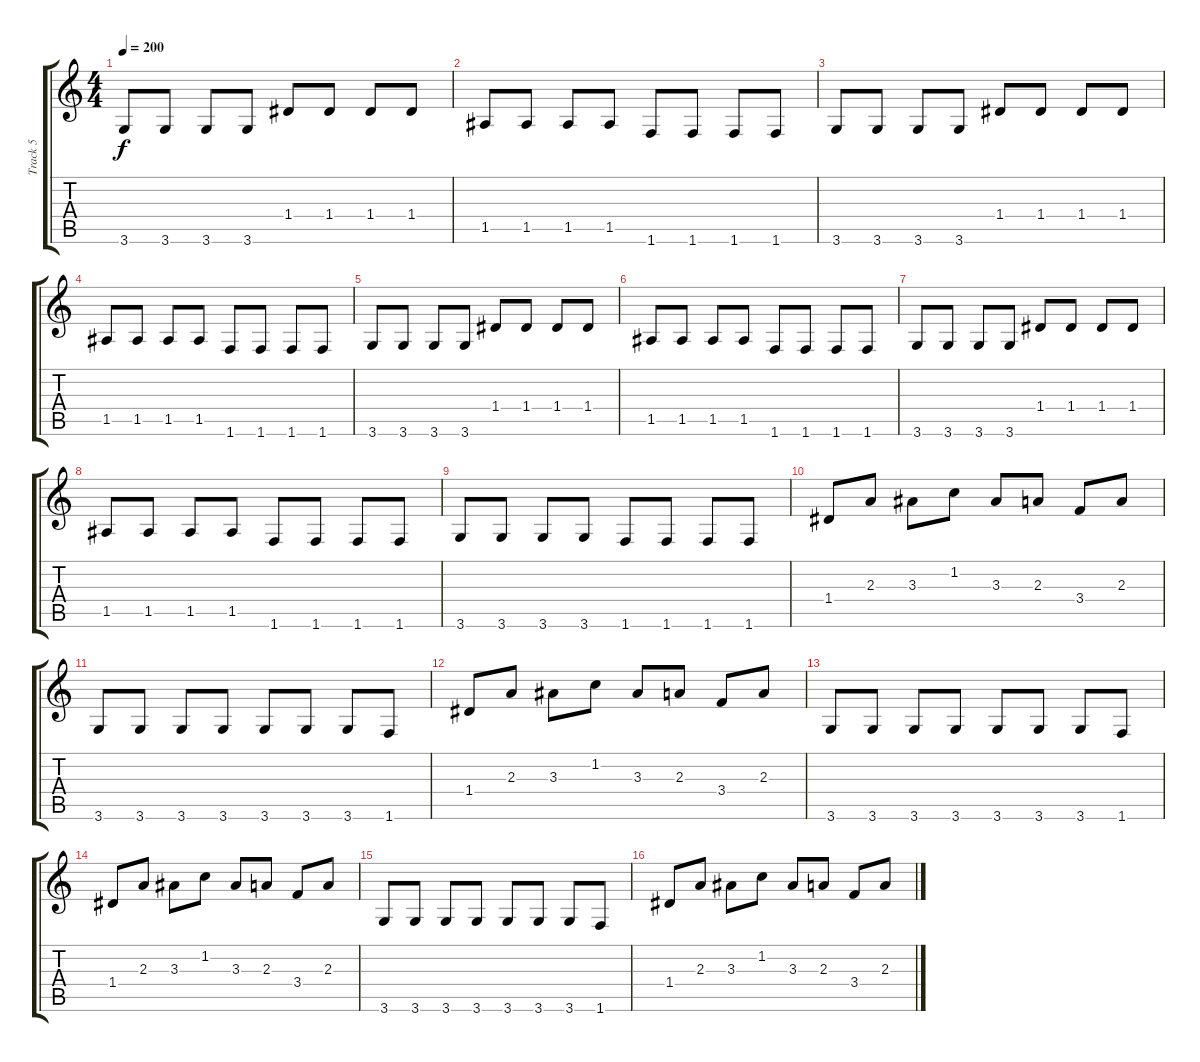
\track ("Track 5" "Track 5") {instrument distortionguitar}
\staff {score tabs}
\tuning (E4 B3 G3 D3 A2 E2) {hide}
\ts (4 4)
\tempo 200
\clef g2
\ks c
3.6.8{dy f} 3.6.8 3.6.8 3.6.8 1.4.8 1.4.8 1.4.8 1.4.8 |
1.5.8 1.5.8 1.5.8 1.5.8 1.6.8 1.6.8 1.6.8 1.6.8 |
3.6.8 3.6.8 3.6.8 3.6.8 1.4.8 1.4.8 1.4.8 1.4.8 |
1.5.8 1.5.8 1.5.8 1.5.8 1.6.8 1.6.8 1.6.8 1.6.8 |
3.6.8 3.6.8 3.6.8 3.6.8 1.4.8 1.4.8 1.4.8 1.4.8 |
1.5.8 1.5.8 1.5.8 1.5.8 1.6.8 1.6.8 1.6.8 1.6.8 |
3.6.8 3.6.8 3.6.8 3.6.8 1.4.8 1.4.8 1.4.8 1.4.8 |
1.5.8 1.5.8 1.5.8 1.5.8 1.6.8 1.6.8 1.6.8 1.6.8 |
3.6.8 3.6.8 3.6.8 3.6.8 1.6.8 1.6.8 1.6.8 1.6.8 |
1.4.8 2.3.8 3.3.8 1.2.8 3.3.8 2.3.8 3.4.8 2.3.8 |
3.6.8 3.6.8 3.6.8 3.6.8 3.6.8 3.6.8 3.6.8 1.6.8 |
1.4.8 2.3.8 3.3.8 1.2.8 3.3.8 2.3.8 3.4.8 2.3.8 |
3.6.8 3.6.8 3.6.8 3.6.8 3.6.8 3.6.8 3.6.8 1.6.8 |
1.4.8 2.3.8 3.3.8 1.2.8 3.3.8 2.3.8 3.4.8 2.3.8 |
3.6.8 3.6.8 3.6.8 3.6.8 3.6.8 3.6.8 3.6.8 1.6.8 |
1.4.8 2.3.8 3.3.8 1.2.8 3.3.8 2.3.8 3.4.8 2.3.8
